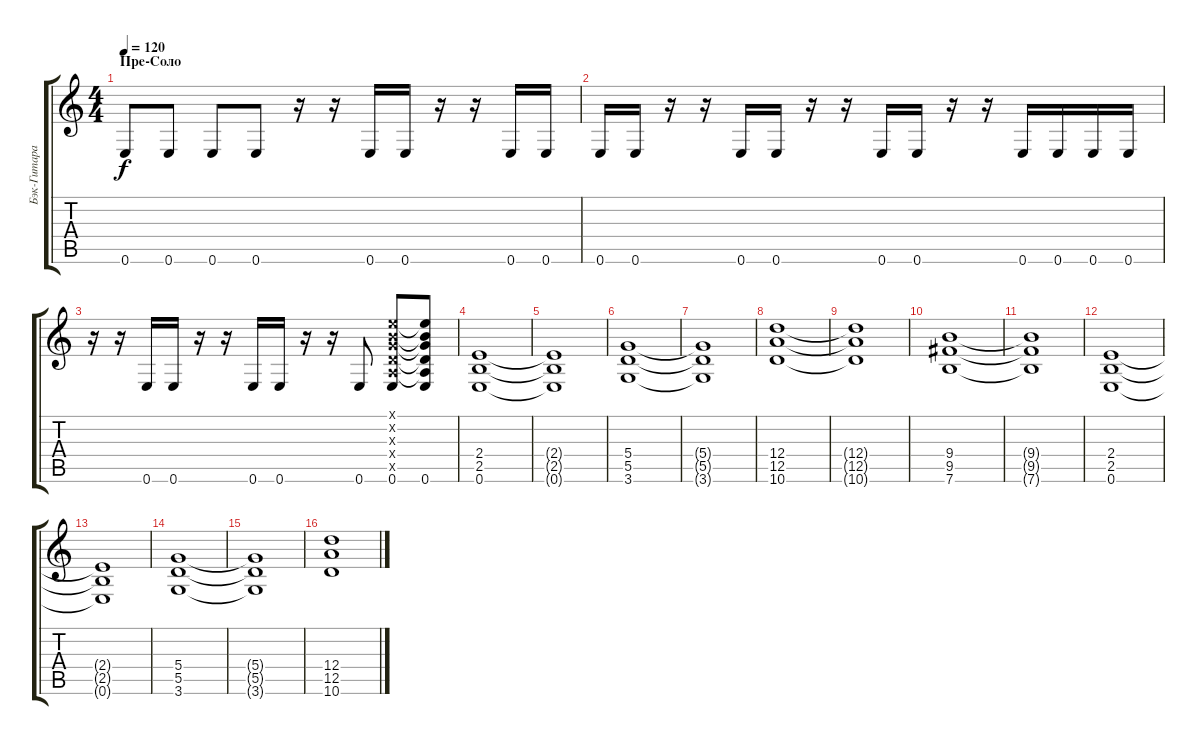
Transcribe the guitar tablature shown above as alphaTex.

\track ("Бэк-Гитара" "Бэк-Гитара") {instrument distortionguitar}
\staff {score tabs}
\tuning (E4 B3 G3 D3 A2 E2) {hide}
\ts (4 4)
\section ("" "Пре-Соло")
\tempo 120
\clef g2
\ks c
0.6.8{dy f} 0.6.8 0.6.8 0.6.8 r.16 r.16 0.6.16 0.6.16 r.16 r.16 0.6.16 0.6.16 |
0.6.16 0.6.16 r.16 r.16 0.6.16 0.6.16 r.16 r.16 0.6.16 0.6.16 r.16 r.16 0.6.16 0.6.16 0.6.16 0.6.16 |
r.16 r.16 0.6.16 0.6.16 r.16 r.16 0.6.16 0.6.16 r.16 r.16 0.6.8 (0.1{x} 0.2{x} 0.3{x} 0.4{x} 0.5{x} 0.6).8 (0.1{t} 0.2{t} 0.3{t} 0.4{t} 0.5{t} 0.6).8 |
(2.4 2.5 0.6).1 |
(2.4{t} 2.5{t} 0.6{t}).1 |
(5.4 5.5 3.6).1 |
(5.4{t} 5.5{t} 3.6{t}).1 |
(12.4 12.5 10.6).1 |
(12.4{t} 12.5{t} 10.6{t}).1 |
(9.4 9.5 7.6).1 |
(9.4{t} 9.5{t} 7.6{t}).1 |
(2.4 2.5 0.6).1 |
(2.4{t} 2.5{t} 0.6{t}).1 |
(5.4 5.5 3.6).1 |
(5.4{t} 5.5{t} 3.6{t}).1 |
(12.4 12.5 10.6).1
